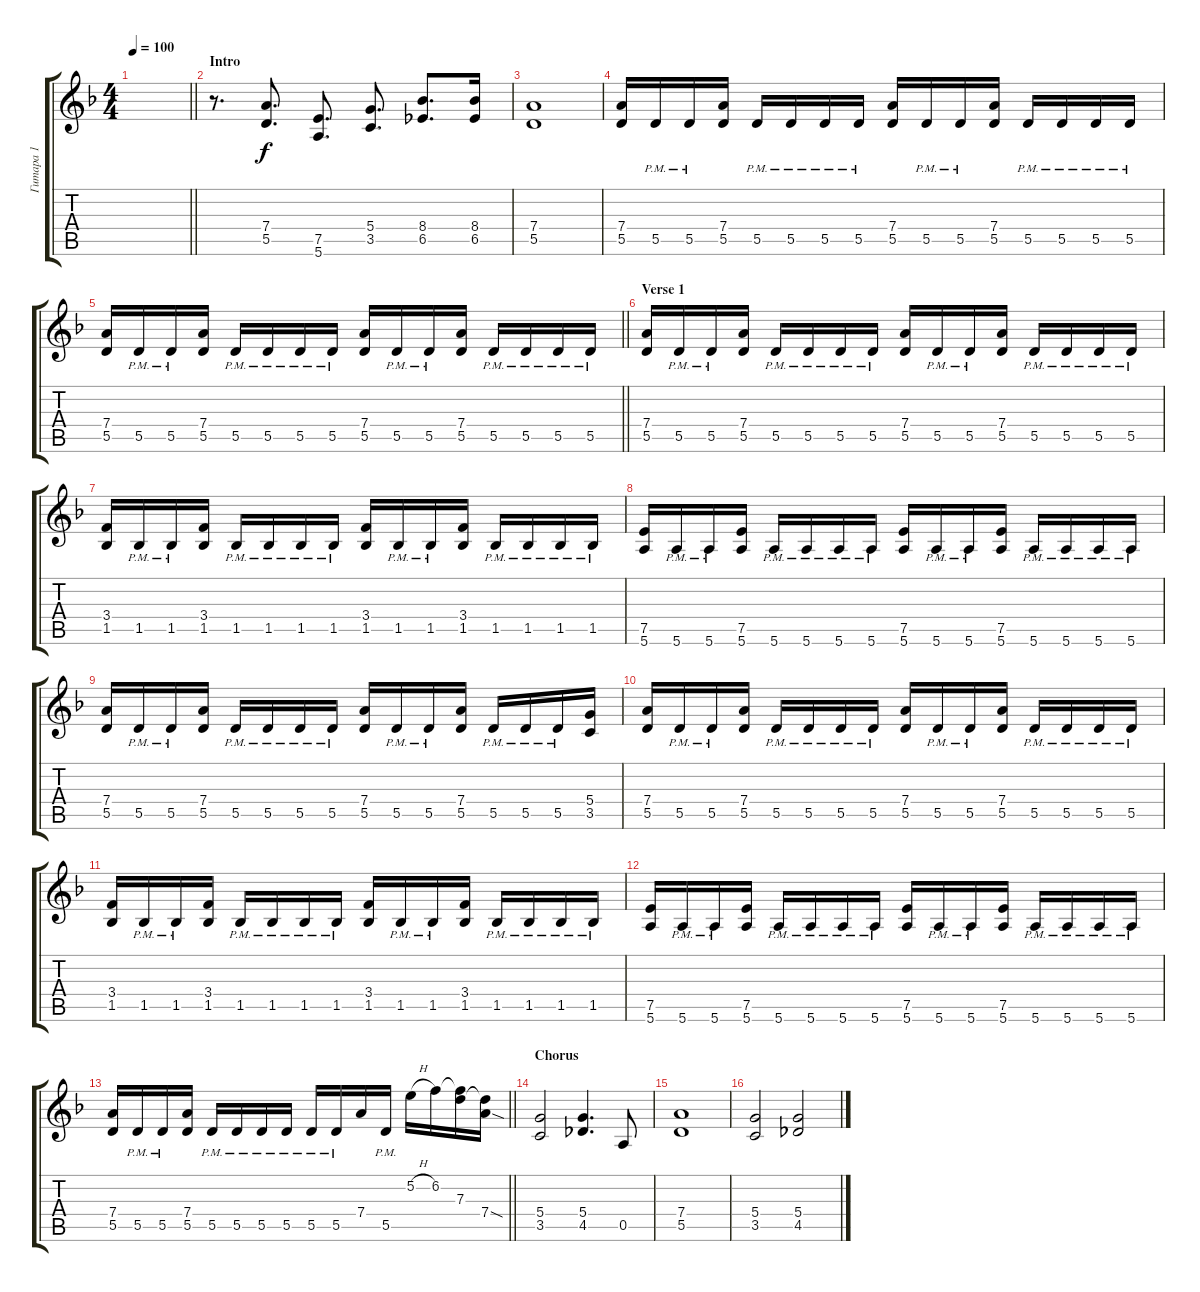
\track ("Гитара 1" "Гитара 1") {instrument distortionguitar}
\staff {score tabs}
\tuning (E4 B3 G3 D3 A2 E2) {hide}
\ts (4 4)
\tempo 100
\clef g2
\barLineRight lightlight
\ks dminor
|
\section ("" "Intro")
r.8{d} (7.4 5.5).8{d} (7.5 5.6).8{d} (5.4 3.5).8{d} (8.4 6.5).8{d} (8.4 6.5).16 |
(7.4 5.5).1 |
(7.4 5.5).16 5.5{pm}.16 5.5{pm}.16 (7.4 5.5).16 5.5{pm}.16 5.5{pm}.16 5.5{pm}.16 5.5{pm}.16 (7.4 5.5).16 5.5{pm}.16 5.5{pm}.16 (7.4 5.5).16 5.5{pm}.16 5.5{pm}.16 5.5{pm}.16 5.5{pm}.16 |
\barLineRight lightlight
(7.4 5.5).16 5.5{pm}.16 5.5{pm}.16 (7.4 5.5).16 5.5{pm}.16 5.5{pm}.16 5.5{pm}.16 5.5{pm}.16 (7.4 5.5).16 5.5{pm}.16 5.5{pm}.16 (7.4 5.5).16 5.5{pm}.16 5.5{pm}.16 5.5{pm}.16 5.5{pm}.16 |
\section ("" "Verse 1")
(7.4 5.5).16 5.5{pm}.16 5.5{pm}.16 (7.4 5.5).16 5.5{pm}.16 5.5{pm}.16 5.5{pm}.16 5.5{pm}.16 (7.4 5.5).16 5.5{pm}.16 5.5{pm}.16 (7.4 5.5).16 5.5{pm}.16 5.5{pm}.16 5.5{pm}.16 5.5{pm}.16 |
(3.4 1.5).16 1.5{pm}.16 1.5{pm}.16 (3.4 1.5).16 1.5{pm}.16 1.5{pm}.16 1.5{pm}.16 1.5{pm}.16 (3.4 1.5).16 1.5{pm}.16 1.5{pm}.16 (3.4 1.5).16 1.5{pm}.16 1.5{pm}.16 1.5{pm}.16 1.5{pm}.16 |
(7.5 5.6).16 5.6{pm}.16 5.6{pm}.16 (7.5 5.6).16 5.6{pm}.16 5.6{pm}.16 5.6{pm}.16 5.6{pm}.16 (7.5 5.6).16 5.6{pm}.16 5.6{pm}.16 (7.5 5.6).16 5.6{pm}.16 5.6{pm}.16 5.6{pm}.16 5.6{pm}.16 |
(7.4 5.5).16 5.5{pm}.16 5.5{pm}.16 (7.4 5.5).16 5.5{pm}.16 5.5{pm}.16 5.5{pm}.16 5.5{pm}.16 (7.4 5.5).16 5.5{pm}.16 5.5{pm}.16 (7.4 5.5).16 5.5{pm}.16 5.5{pm}.16 5.5{pm}.16 (5.4 3.5).16 |
(7.4 5.5).16 5.5{pm}.16 5.5{pm}.16 (7.4 5.5).16 5.5{pm}.16 5.5{pm}.16 5.5{pm}.16 5.5{pm}.16 (7.4 5.5).16 5.5{pm}.16 5.5{pm}.16 (7.4 5.5).16 5.5{pm}.16 5.5{pm}.16 5.5{pm}.16 5.5{pm}.16 |
(3.4 1.5).16 1.5{pm}.16 1.5{pm}.16 (3.4 1.5).16 1.5{pm}.16 1.5{pm}.16 1.5{pm}.16 1.5{pm}.16 (3.4 1.5).16 1.5{pm}.16 1.5{pm}.16 (3.4 1.5).16 1.5{pm}.16 1.5{pm}.16 1.5{pm}.16 1.5{pm}.16 |
(7.5 5.6).16 5.6{pm}.16 5.6{pm}.16 (7.5 5.6).16 5.6{pm}.16 5.6{pm}.16 5.6{pm}.16 5.6{pm}.16 (7.5 5.6).16 5.6{pm}.16 5.6{pm}.16 (7.5 5.6).16 5.6{pm}.16 5.6{pm}.16 5.6{pm}.16 5.6{pm}.16 |
\barLineRight lightlight
(7.4 5.5).16 5.5{pm}.16 5.5{pm}.16 (7.4 5.5).16 5.5{pm}.16 5.5{pm}.16 5.5{pm}.16 5.5{pm}.16 5.5{pm}.16 5.5{pm}.16 7.4.16 5.5{pm}.16 5.2{h}.16 6.2.16 (6.2{t} 7.3).16 (7.3{t} 7.4{sod}).16 |
\section ("" "Chorus")
(5.4 3.5).2 (5.4 4.5).4{d} 0.5.8 |
(7.4 5.5).1 |
(5.4 3.5).2 (5.4 4.5).2
